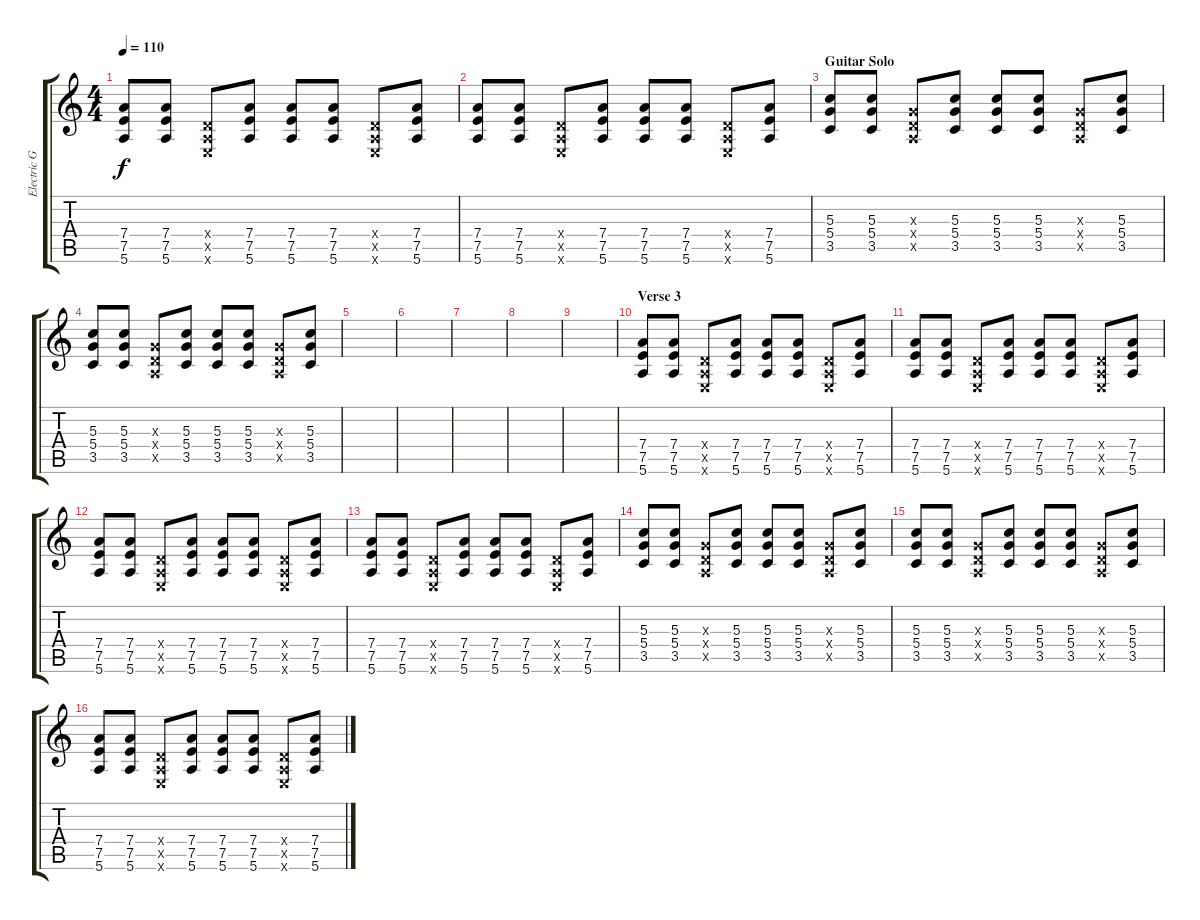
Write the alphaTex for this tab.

\track ("Electric Guitar" "Electric G") {instrument electricguitarmuted}
\staff {score tabs}
\tuning (E4 B3 G3 D3 A2 E2) {hide}
\ts (4 4)
\tempo 110
\clef g2
\ks c
(7.4 7.5 5.6).8{dy f} (7.4 7.5 5.6).8 (0.4{x} 0.5{x} 0.6{x}).8 (7.4 7.5 5.6).8 (7.4 7.5 5.6).8 (7.4 7.5 5.6).8 (0.4{x} 0.5{x} 0.6{x}).8 (7.4 7.5 5.6).8 |
(7.4 7.5 5.6).8 (7.4 7.5 5.6).8 (0.4{x} 0.5{x} 0.6{x}).8 (7.4 7.5 5.6).8 (7.4 7.5 5.6).8 (7.4 7.5 5.6).8 (0.4{x} 0.5{x} 0.6{x}).8 (7.4 7.5 5.6).8 |
\section ("" "Guitar Solo")
(5.3 5.4 3.5).8 (5.3 5.4 3.5).8 (0.3{x} 0.4{x} 0.5{x}).8 (5.3 5.4 3.5).8 (5.3 5.4 3.5).8 (5.3 5.4 3.5).8 (0.3{x} 0.4{x} 0.5{x}).8 (5.3 5.4 3.5).8 |
(5.3 5.4 3.5).8 (5.3 5.4 3.5).8 (0.3{x} 0.4{x} 0.5{x}).8 (5.3 5.4 3.5).8 (5.3 5.4 3.5).8 (5.3 5.4 3.5).8 (0.3{x} 0.4{x} 0.5{x}).8 (5.3 5.4 3.5).8 |
|
|
|
|
|
\section ("" "Verse 3")
(7.4 7.5 5.6).8{instrument electricguitarmuted} (7.4 7.5 5.6).8 (0.4{x} 0.5{x} 0.6{x}).8 (7.4 7.5 5.6).8 (7.4 7.5 5.6).8 (7.4 7.5 5.6).8 (0.4{x} 0.5{x} 0.6{x}).8 (7.4 7.5 5.6).8 |
(7.4 7.5 5.6).8 (7.4 7.5 5.6).8 (0.4{x} 0.5{x} 0.6{x}).8 (7.4 7.5 5.6).8 (7.4 7.5 5.6).8 (7.4 7.5 5.6).8 (0.4{x} 0.5{x} 0.6{x}).8 (7.4 7.5 5.6).8 |
(7.4 7.5 5.6).8 (7.4 7.5 5.6).8 (0.4{x} 0.5{x} 0.6{x}).8 (7.4 7.5 5.6).8 (7.4 7.5 5.6).8 (7.4 7.5 5.6).8 (0.4{x} 0.5{x} 0.6{x}).8 (7.4 7.5 5.6).8 |
(7.4 7.5 5.6).8 (7.4 7.5 5.6).8 (0.4{x} 0.5{x} 0.6{x}).8 (7.4 7.5 5.6).8 (7.4 7.5 5.6).8 (7.4 7.5 5.6).8 (0.4{x} 0.5{x} 0.6{x}).8 (7.4 7.5 5.6).8 |
(5.3 5.4 3.5).8 (5.3 5.4 3.5).8 (0.3{x} 0.4{x} 0.5{x}).8 (5.3 5.4 3.5).8 (5.3 5.4 3.5).8 (5.3 5.4 3.5).8 (0.3{x} 0.4{x} 0.5{x}).8 (5.3 5.4 3.5).8 |
(5.3 5.4 3.5).8 (5.3 5.4 3.5).8 (0.3{x} 0.4{x} 0.5{x}).8 (5.3 5.4 3.5).8 (5.3 5.4 3.5).8 (5.3 5.4 3.5).8 (0.3{x} 0.4{x} 0.5{x}).8 (5.3 5.4 3.5).8 |
(7.4 7.5 5.6).8 (7.4 7.5 5.6).8 (0.4{x} 0.5{x} 0.6{x}).8 (7.4 7.5 5.6).8 (7.4 7.5 5.6).8 (7.4 7.5 5.6).8 (0.4{x} 0.5{x} 0.6{x}).8 (7.4 7.5 5.6).8
